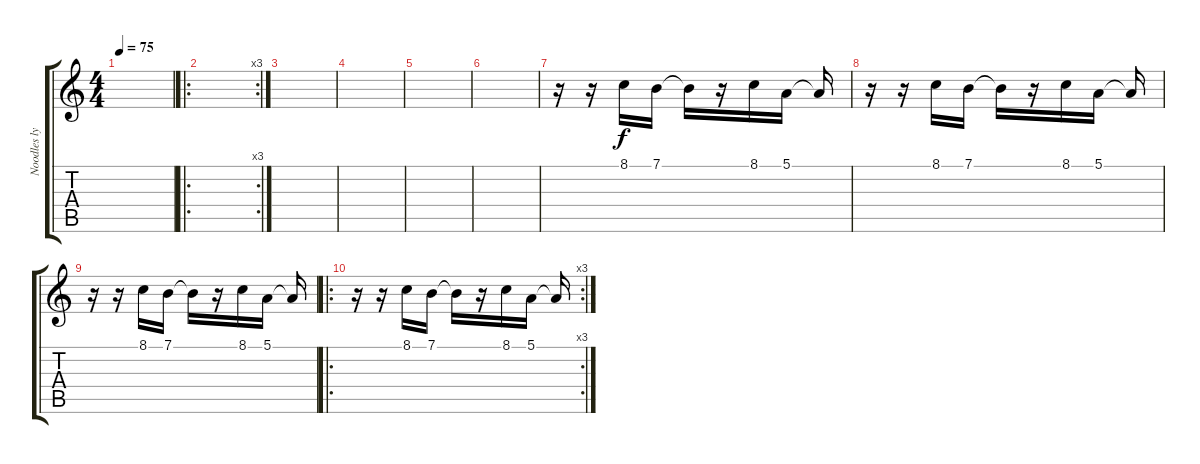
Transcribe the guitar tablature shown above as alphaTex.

\track ("Noodles lyrics" "Noodles ly") {instrument tenorsax}
\staff {score tabs}
\tuning (E4 B3 G3 D3 A2 E2) {hide}
\ts (4 4)
\tempo 75
\clef g2
\ks c
|
\ro
\rc 3
|
|
|
|
|
r.16 r.16 8.1.16 7.1.16 7.1{t}.16 r.16 8.1.16 5.1.16 5.1{t}.16 |
r.16 r.16 8.1.16 7.1.16 7.1{t}.16 r.16 8.1.16 5.1.16 5.1{t}.16 |
r.16 r.16 8.1.16 7.1.16 7.1{t}.16 r.16 8.1.16 5.1.16 5.1{t}.16 |
\ro
\rc 3
r.16 r.16 8.1.16 7.1.16 7.1{t}.16 r.16 8.1.16 5.1.16 5.1{t}.16
